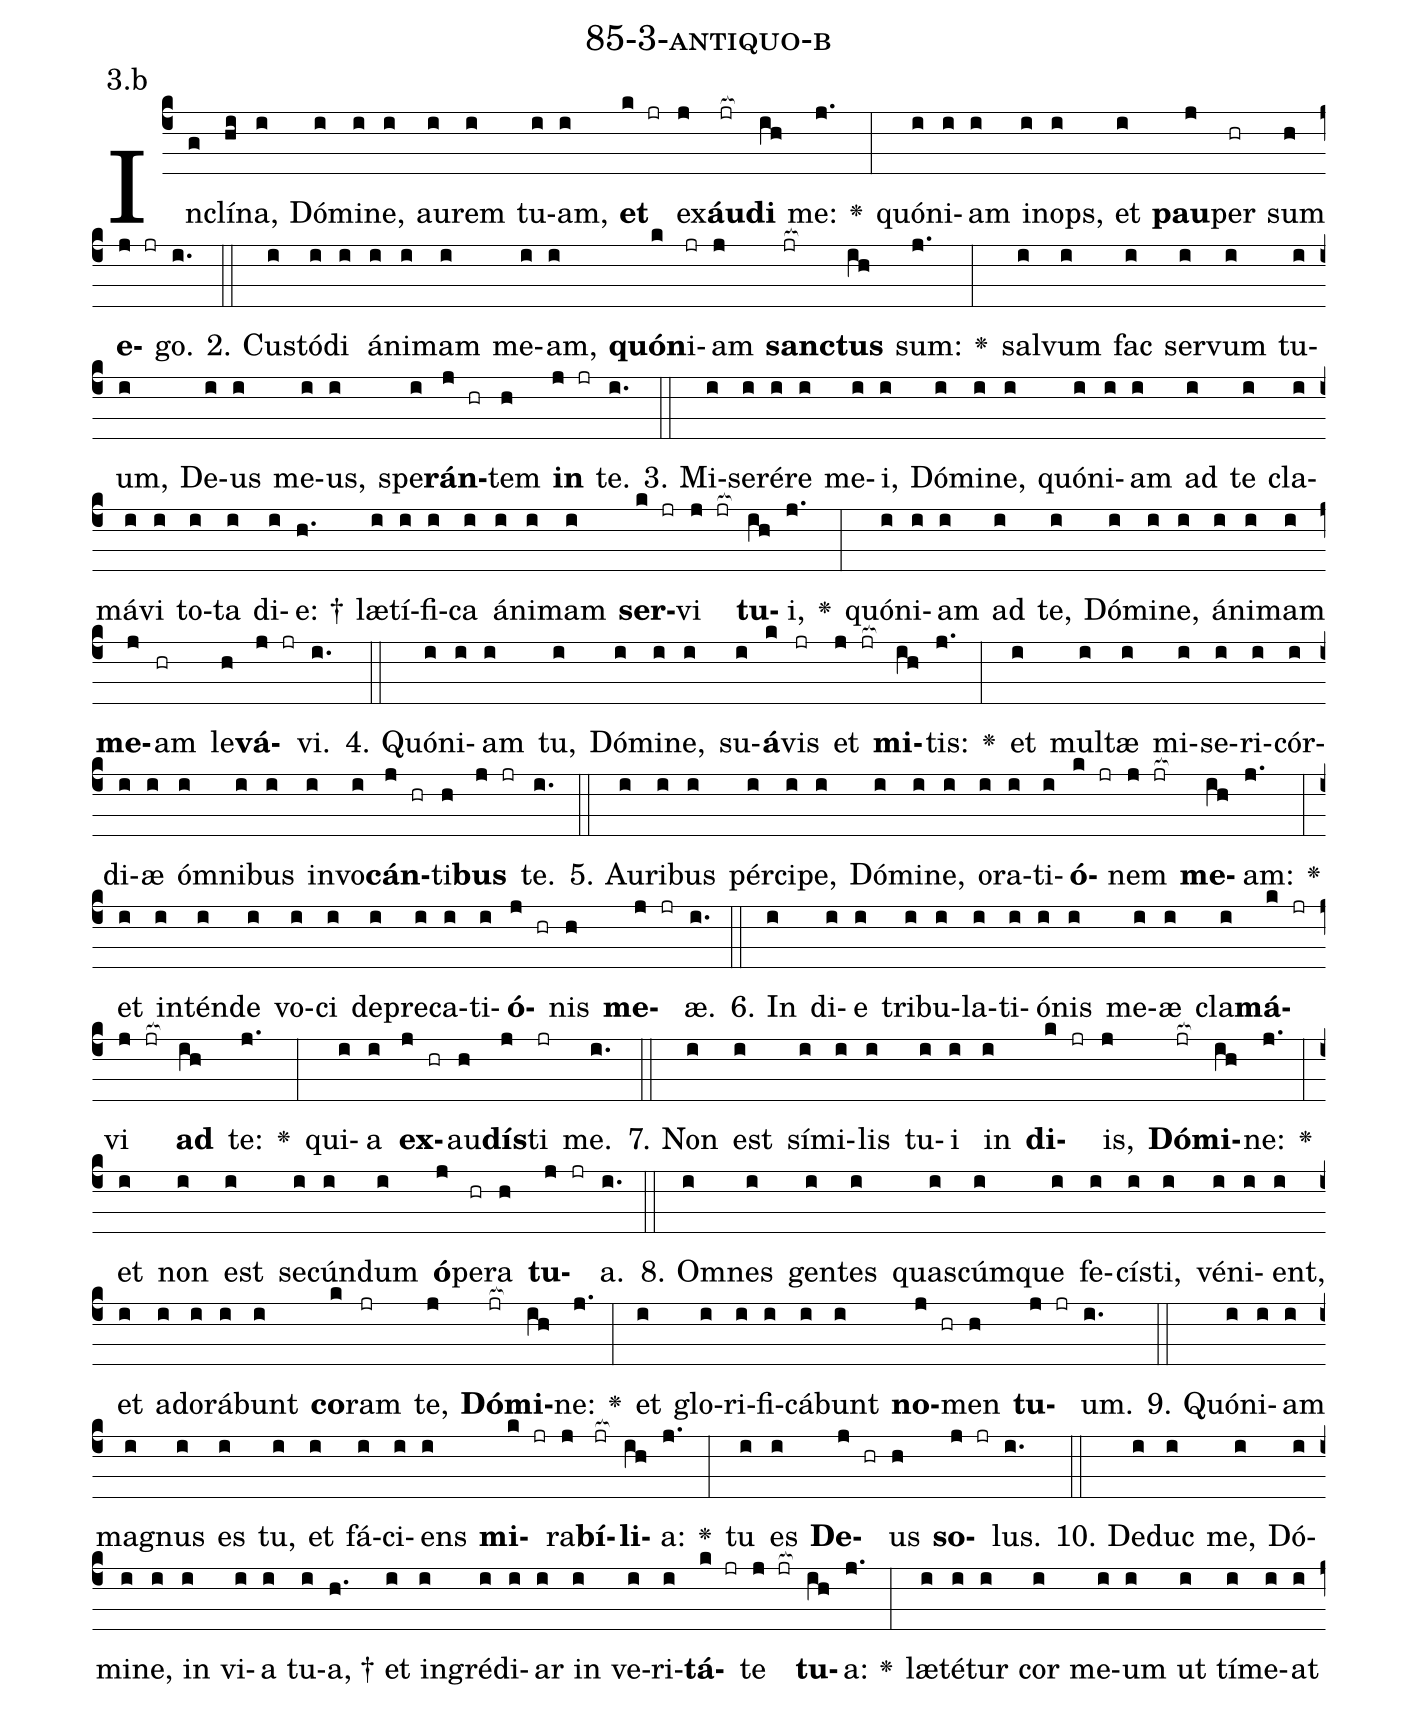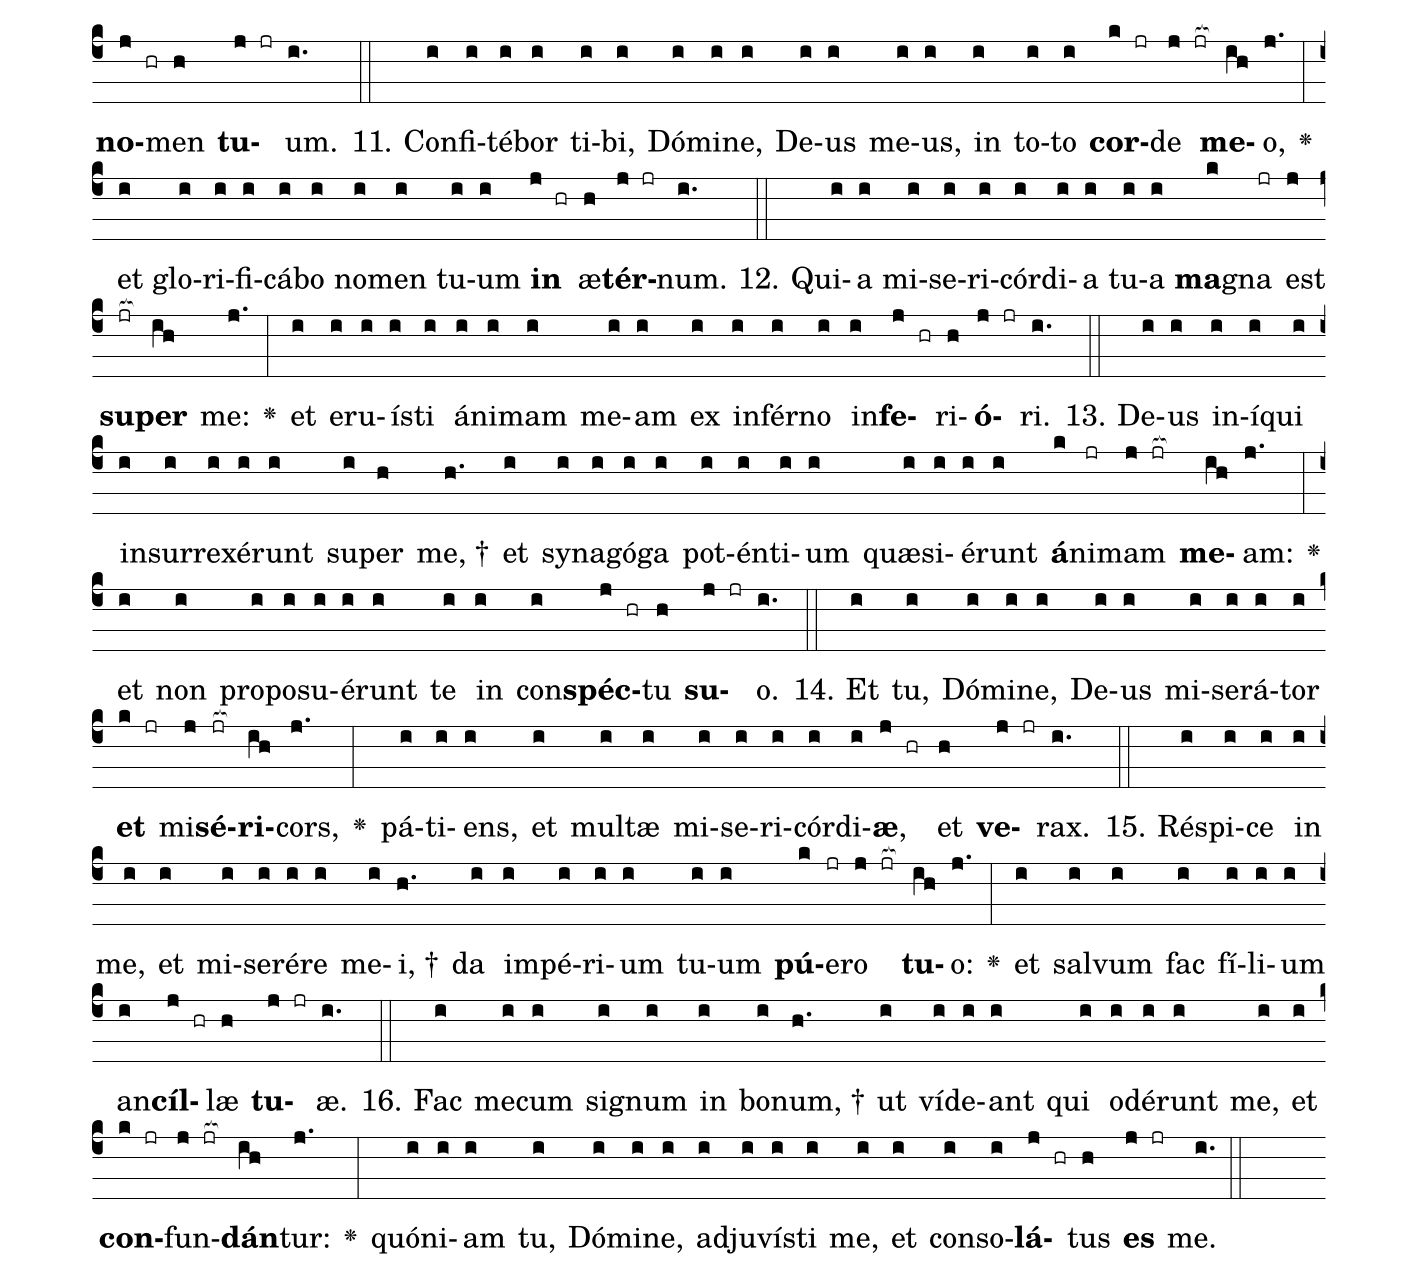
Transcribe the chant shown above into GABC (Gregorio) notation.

name: 85-3-antiquo-b;
annotation: 3.b;
%%
(c4)In(g)clí(hi)na,(i) Dó(i)mi(i)ne,(i) au(i)rem(i) tu(i)am,(i) <b>et</b>(k jr) ex(j)<b>áu</b>(jr[ocb:1{])<b>di</b>(ih[ocb:0}]) me:(j.) <v>\greheightstar</v>(:) quón(i)i(i)am(i) in(i)ops,(i) et(i) <b>pau</b>(j)per(hr) sum(h) <b>e</b>(j jr)go.(i.) (::)
2. Cus(i)tó(i)di(i) á(i)ni(i)mam(i) me(i)am,(i) <b>quón</b>(k)i(jr)am(j) <b>sanc</b>(jr[ocb:1{])<b>tus</b>(ih[ocb:0}]) sum:(j.) <v>\greheightstar</v>(:) sal(i)vum(i) fac(i) ser(i)vum(i) tu(i)um,(i) De(i)us(i) me(i)us,(i) spe(i)<b>rán</b>(j hr)tem(h) <b>in</b>(j jr) te.(i.) (::)
3. Mi(i)se(i)ré(i)re(i) me(i)i,(i) Dó(i)mi(i)ne,(i) quón(i)i(i)am(i) ad(i) te(i) cla(i)má(i)vi(i) to(i)ta(i) di(i)e: †(h.) læ(i)tí(i)fi(i)ca(i) á(i)ni(i)mam(i) <b>ser</b>(k jr)vi(j jr[ocb:1{]) <b>tu</b>(ih[ocb:0}])i,(j.) <v>\greheightstar</v>(:) quón(i)i(i)am(i) ad(i) te,(i) Dó(i)mi(i)ne,(i) á(i)ni(i)mam(i) <b>me</b>(j)am(hr) le(h)<b>vá</b>(j jr)vi.(i.) (::)
4. Quón(i)i(i)am(i) tu,(i) Dó(i)mi(i)ne,(i) su(i)<b>á</b>(k)vis(jr) et(j jr[ocb:1{]) <b>mi</b>(ih[ocb:0}])tis:(j.) <v>\greheightstar</v>(:) et(i) mul(i)tæ(i) mi(i)se(i)ri(i)cór(i)di(i)æ(i) óm(i)ni(i)bus(i) in(i)vo(i)<b>cán</b>(j hr)ti(h)<b>bus</b>(j jr) te.(i.) (::)
5. Au(i)ri(i)bus(i) pér(i)ci(i)pe,(i) Dó(i)mi(i)ne,(i) o(i)ra(i)ti(i)<b>ó</b>(k jr)nem(j jr[ocb:1{]) <b>me</b>(ih[ocb:0}])am:(j.) <v>\greheightstar</v>(:) et(i) in(i)tén(i)de(i) vo(i)ci(i) de(i)pre(i)ca(i)ti(i)<b>ó</b>(j hr)nis(h) <b>me</b>(j jr)æ.(i.) (::)
6. In(i) di(i)e(i) tri(i)bu(i)la(i)ti(i)ó(i)nis(i) me(i)æ(i) cla(i)<b>má</b>(k jr)vi(j jr[ocb:1{]) <b>ad</b>(ih[ocb:0}]) te:(j.) <v>\greheightstar</v>(:) qui(i)a(i) <b>ex</b>(j hr)au(h)<b>dís</b>(j)ti(jr) me.(i.) (::)
7. Non(i) est(i) sí(i)mi(i)lis(i) tu(i)i(i) in(i) <b>di</b>(k jr)is,(j) <b>Dó</b>(jr[ocb:1{])<b>mi</b>(ih[ocb:0}])ne:(j.) <v>\greheightstar</v>(:) et(i) non(i) est(i) se(i)cún(i)dum(i) <b>ó</b>(j)pe(hr)ra(h) <b>tu</b>(j jr)a.(i.) (::)
8. Om(i)nes(i) gen(i)tes(i) quas(i)cúm(i)que(i) fe(i)cís(i)ti,(i) vé(i)ni(i)ent,(i) et(i) ad(i)o(i)rá(i)bunt(i) <b>co</b>(k)ram(jr) te,(j) <b>Dó</b>(jr[ocb:1{])<b>mi</b>(ih[ocb:0}])ne:(j.) <v>\greheightstar</v>(:) et(i) glo(i)ri(i)fi(i)cá(i)bunt(i) <b>no</b>(j hr)men(h) <b>tu</b>(j jr)um.(i.) (::)
9. Quón(i)i(i)am(i) ma(i)gnus(i) es(i) tu,(i) et(i) fá(i)ci(i)ens(i) <b>mi</b>(k jr)ra(j)<b>bí</b>(jr[ocb:1{])<b>li</b>(ih[ocb:0}])a:(j.) <v>\greheightstar</v>(:) tu(i) es(i) <b>De</b>(j hr)us(h) <b>so</b>(j jr)lus.(i.) (::)
10. De(i)duc(i) me,(i) Dó(i)mi(i)ne,(i) in(i) vi(i)a(i) tu(i)a, †(h.) et(i) in(i)gré(i)di(i)ar(i) in(i) ve(i)ri(i)<b>tá</b>(k jr)te(j jr[ocb:1{]) <b>tu</b>(ih[ocb:0}])a:(j.) <v>\greheightstar</v>(:) læ(i)té(i)tur(i) cor(i) me(i)um(i) ut(i) tí(i)me(i)at(i) <b>no</b>(j hr)men(h) <b>tu</b>(j jr)um.(i.) (::)
11. Con(i)fi(i)té(i)bor(i) ti(i)bi,(i) Dó(i)mi(i)ne,(i) De(i)us(i) me(i)us,(i) in(i) to(i)to(i) <b>cor</b>(k jr)de(j jr[ocb:1{]) <b>me</b>(ih[ocb:0}])o,(j.) <v>\greheightstar</v>(:) et(i) glo(i)ri(i)fi(i)cá(i)bo(i) no(i)men(i) tu(i)um(i) <b>in</b>(j hr) æ(h)<b>tér</b>(j jr)num.(i.) (::)
12. Qui(i)a(i) mi(i)se(i)ri(i)cór(i)di(i)a(i) tu(i)a(i) <b>ma</b>(k)gna(jr) est(j) <b>su</b>(jr[ocb:1{])<b>per</b>(ih[ocb:0}]) me:(j.) <v>\greheightstar</v>(:) et(i) e(i)ru(i)ís(i)ti(i) á(i)ni(i)mam(i) me(i)am(i) ex(i) in(i)fér(i)no(i) in(i)<b>fe</b>(j hr)ri(h)<b>ó</b>(j jr)ri.(i.) (::)
13. De(i)us(i) in(i)í(i)qui(i) in(i)sur(i)re(i)xé(i)runt(i) su(i)per(h) me, †(h.) et(i) sy(i)na(i)gó(i)ga(i) pot(i)én(i)ti(i)um(i) quæ(i)si(i)é(i)runt(i) <b>á</b>(k)ni(jr)mam(j jr[ocb:1{]) <b>me</b>(ih[ocb:0}])am:(j.) <v>\greheightstar</v>(:) et(i) non(i) pro(i)po(i)su(i)é(i)runt(i) te(i) in(i) con(i)<b>spéc</b>(j hr)tu(h) <b>su</b>(j jr)o.(i.) (::)
14. Et(i) tu,(i) Dó(i)mi(i)ne,(i) De(i)us(i) mi(i)se(i)rá(i)tor(i) <b>et</b>(k jr) mi(j)<b>sé</b>(jr[ocb:1{])<b>ri</b>(ih[ocb:0}])cors,(j.) <v>\greheightstar</v>(:) pá(i)ti(i)ens,(i) et(i) mul(i)tæ(i) mi(i)se(i)ri(i)cór(i)di(i)<b>æ</b>,(j hr) et(h) <b>ve</b>(j jr)rax.(i.) (::)
15. Ré(i)spi(i)ce(i) in(i) me,(i) et(i) mi(i)se(i)ré(i)re(i) me(i)i, †(h.) da(i) im(i)pé(i)ri(i)um(i) tu(i)um(i) <b>pú</b>(k)e(jr)ro(j jr[ocb:1{]) <b>tu</b>(ih[ocb:0}])o:(j.) <v>\greheightstar</v>(:) et(i) sal(i)vum(i) fac(i) fí(i)li(i)um(i) an(i)<b>cíl</b>(j hr)læ(h) <b>tu</b>(j jr)æ.(i.) (::)
16. Fac(i) me(i)cum(i) si(i)gnum(i) in(i) bo(i)num, †(h.) ut(i) ví(i)de(i)ant(i) qui(i) o(i)dé(i)runt(i) me,(i) et(i) <b>con</b>(k jr)fun(j jr[ocb:1{])<b>dán</b>(ih[ocb:0}])tur:(j.) <v>\greheightstar</v>(:) quón(i)i(i)am(i) tu,(i) Dó(i)mi(i)ne,(i) ad(i)ju(i)vís(i)ti(i) me,(i) et(i) con(i)so(i)<b>lá</b>(j hr)tus(h) <b>es</b>(j jr) me.(i.) (::)
